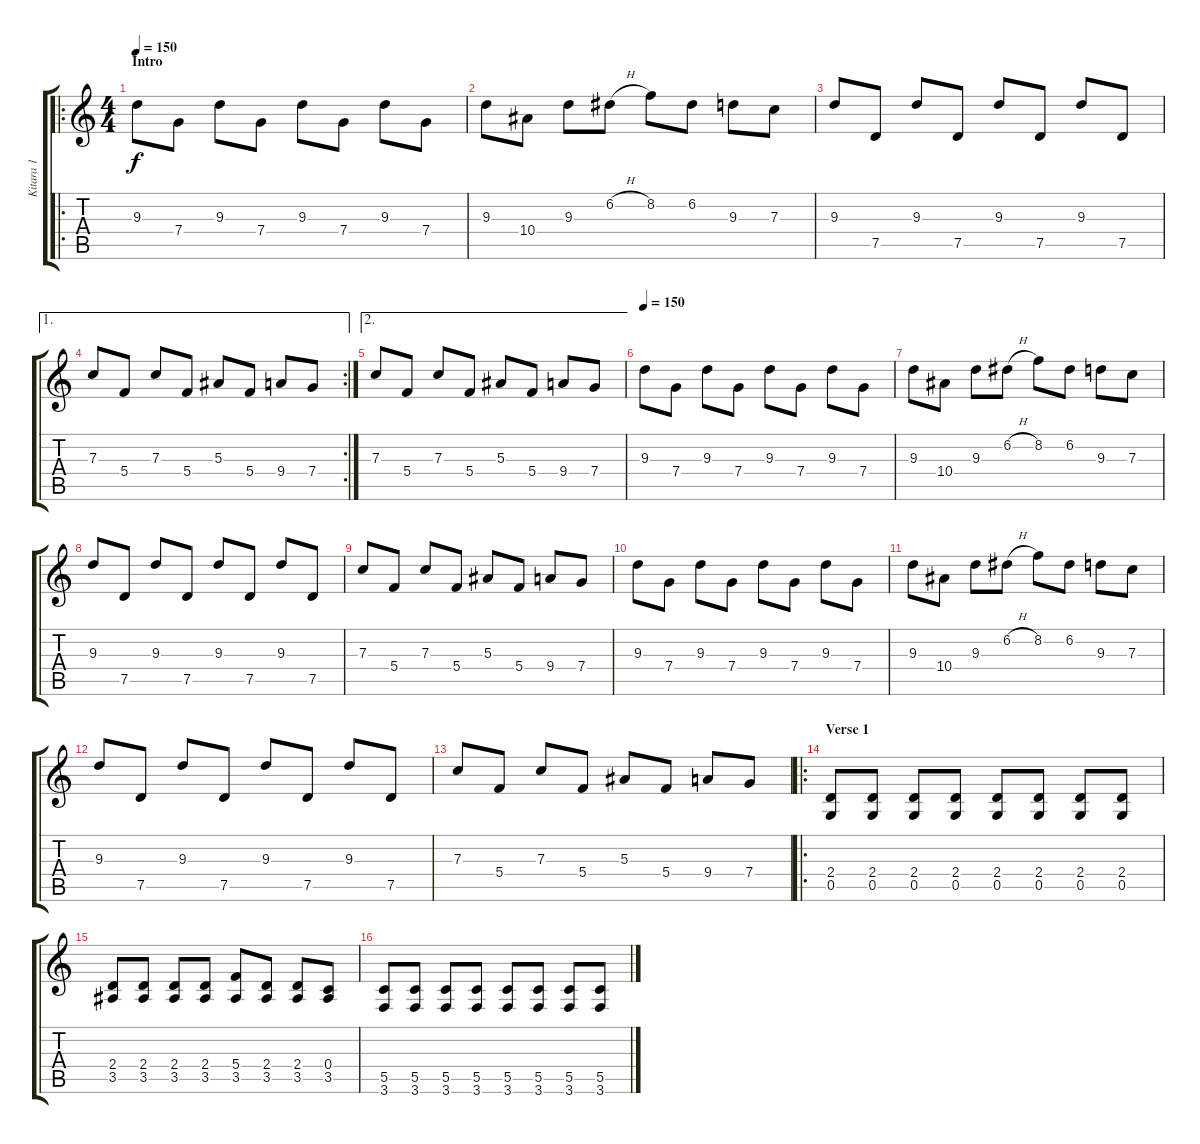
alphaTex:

\track ("Kitara 1" "Kitara 1") {instrument overdrivenguitar}
\staff {score tabs}
\tuning (D4 A3 F3 C3 G2 D2) {hide}
\ro
\ts (4 4)
\section ("" "Intro")
\tempo 150
\clef g2
\ks c
9.3.8{dy f instrument overdrivenguitar} 7.4.8 9.3.8 7.4.8 9.3.8 7.4.8 9.3.8 7.4.8 |
9.3.8 10.4.8 9.3.8 6.2{h}.8 8.2.8 6.2.8 9.3.8 7.3.8 |
9.3.8 7.5.8 9.3.8 7.5.8 9.3.8 7.5.8 9.3.8 7.5.8 |
\ae 1
\rc 2
7.3.8 5.4.8 7.3.8 5.4.8 5.3.8 5.4.8 9.4.8 7.4.8 |
\ae 2
7.3.8 5.4.8 7.3.8 5.4.8 5.3.8 5.4.8 9.4.8 7.4.8 |
\tempo 150
9.3.8 7.4.8 9.3.8 7.4.8 9.3.8 7.4.8 9.3.8 7.4.8 |
9.3.8 10.4.8 9.3.8 6.2{h}.8 8.2.8 6.2.8 9.3.8 7.3.8 |
9.3.8 7.5.8 9.3.8 7.5.8 9.3.8 7.5.8 9.3.8 7.5.8 |
7.3.8 5.4.8 7.3.8 5.4.8 5.3.8 5.4.8 9.4.8 7.4.8 |
9.3.8 7.4.8 9.3.8 7.4.8 9.3.8 7.4.8 9.3.8 7.4.8 |
9.3.8 10.4.8 9.3.8 6.2{h}.8 8.2.8 6.2.8 9.3.8 7.3.8 |
9.3.8 7.5.8 9.3.8 7.5.8 9.3.8 7.5.8 9.3.8 7.5.8 |
7.3.8 5.4.8 7.3.8 5.4.8 5.3.8 5.4.8 9.4.8 7.4.8 |
\ro
\section ("" "Verse 1")
(2.4 0.5).8 (2.4 0.5).8 (2.4 0.5).8 (2.4 0.5).8 (2.4 0.5).8 (2.4 0.5).8 (2.4 0.5).8 (2.4 0.5).8 |
(2.4 3.5).8 (2.4 3.5).8 (2.4 3.5).8 (2.4 3.5).8 (5.4 3.5).8 (2.4 3.5).8 (2.4 3.5).8 (0.4 3.5).8 |
(5.5 3.6).8 (5.5 3.6).8 (5.5 3.6).8 (5.5 3.6).8 (5.5 3.6).8 (5.5 3.6).8 (5.5 3.6).8 (5.5 3.6).8
